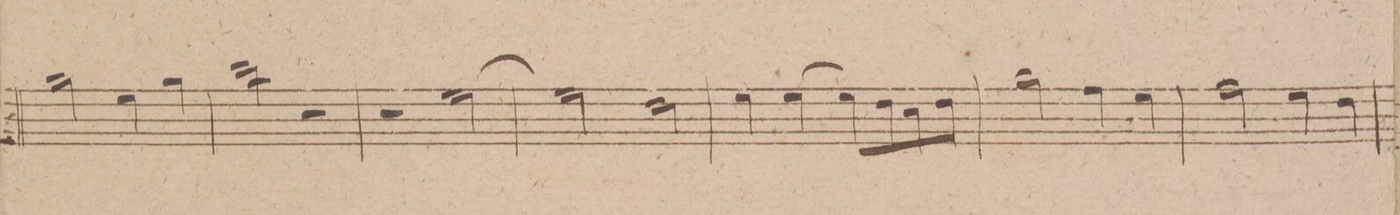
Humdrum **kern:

**kern	**dynam
*I"Oboe 1mo	*
*clefG2	*
*k[f#c#g#d#]	*
*met(c)	*
*M4/4	*
2gg#\	.
4ee\	.
4gg#\	.
=272	=272
2bb\	.
2r	.
=273	=273
2r	.
[2ee\	.
=274	=274
2ee\]	.
2dd#\	.
=275	=275
4ee\	.
[4ee\	.
8ee\L]	.
8dd#\	.
8cc#\	.
8dd#\J	.
=276	=276
2gg#\	.
4ff#\	.
4ee\	.
=277	=277
2ff#\	.
4ee\	.
4dd#\	.
=278	=278
*-	*-
